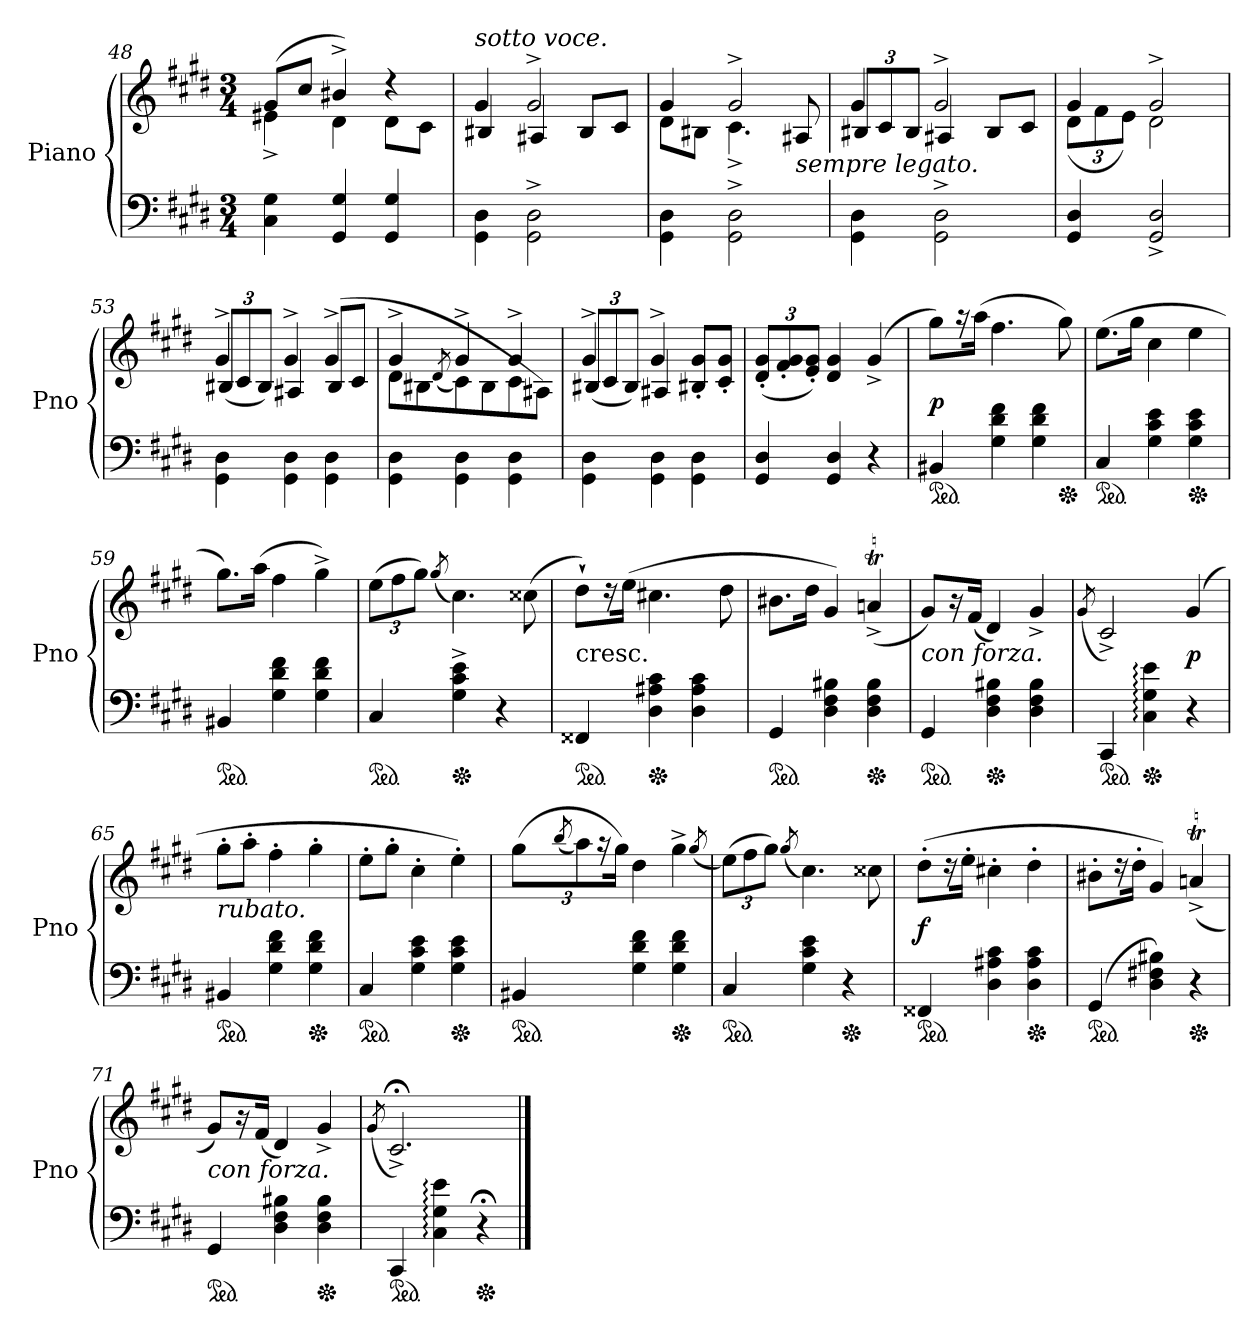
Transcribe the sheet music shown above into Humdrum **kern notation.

**kern	**kern	**dynam
*part1	*part1	*part1
*staff2	*staff1	*staff1/2
*I"Piano	*	*
*I'Pno	*	*
*clefF4	*clefG2	*
*k[f#c#g#d#]	*k[f#c#g#d#]	*
*c#:	*c#:	*
*M3/4	*M3/4	*
=48	=48	=48
*	*^	*
4C# 4G#	(8g#L	4e#X^	.
.	8cc#J	.	.
4GG# 4G#	4b#X^)	4d#	.
4GG# 4G#	4r	8d#L	.
.	.	8c#J	.
=49	=49	=49	=49
!	!LO:TX:a:i:t=sotto voce.	!	!
4GG#\ 4D#\	4g#	4B#X/	.
2GG#^<\ 2D#^<\	2g#^>	4A#X/	.
.	.	8B#/L	.
.	.	8c#/J	.
=50	=50	=50	=50
4GG#\ 4D#\	4g#	8d#L	.
.	.	8B#XJ	.
2GG#^\ 2D#^\	2g#^	4.c#^	.
!	!	!LO:TX:b:i:t=sempre legato.	!
.	.	8A#X/	.
=51	=51	=51	=51
4GG#\ 4D#\	4g#	12B#X/L	.
.	.	12c#/	.
.	.	12B#/J	.
2GG#^<\ 2D#^<\	2g#^>	4A#X/	.
.	.	8B#/L	.
.	.	8c#/J	.
=52	=52	=52	=52
4GG# 4D#	4g#	(12d#L	.
.	.	12f#	.
.	.	12eJ)	.
2GG#^ 2D#^	2g#^	2d#	.
=53	=53	=53	=53
4GG#\ 4D#\	4g#^>	(12B#X/L	.
.	.	12c#/	.
.	.	12B#/J)	.
4GG#\ 4D#\	4g#^>	4A#X/	.
4GG#\ 4D#\	4g#^>	(8B#/L	.
.	.	8c#/J	.
=54	=54	=54	=54
4GG#\ 4D#\	4g#^	8d#L	.
.	.	8B#X	.
.	.	(8qd#	.
4GG#\ 4D#\	4g#^	8c#)	.
.	.	8B#	.
4GG#\ 4D#\	4g#^	8c#	.
.	.	8A#XJ)	.
=55	=55	=55	=55
4GG#\ 4D#\	4g#^>	(>12B#X/L	.
.	.	12c#/	.
.	.	12B#/J)	.
4GG#\ 4D#\	4g#^>	4A#X/	.
4GG#\ 4D#\	8B#X' 8g#'L	4ryy	.
.	8c#' 8g#'J	.	.
*	*v	*v	*
=56	=56	=56
4GG# 4D#	(12d#' 12g#'L	.
.	12f#' 12g#'	.
.	12e' 12g#'J)	.
4GG# 4D#	4d# 4g#	.
4r	(4g#^	.
=57	=57	=57
*ped	*	*
4BB#X	8gg#L)	p
.	16r	.
.	(16aaJk	.
4G# 4d# 4f#	4.ff#	.
4G# 4d# 4f#	.	.
*Xped	*	*
.	8gg#)	.
=58	=58	=58
*ped	*	*
4C#	(8.eeL	.
.	16gg#Jk	.
4G# 4c# 4e	4cc#	.
*Xped	*	*
4G# 4c# 4e	4ee	.
=59	=59	=59
*ped	*	*
4BB#X	8.gg#L)	.
.	(16aaJk	.
4G# 4d# 4f#	4ff#	.
4G# 4d# 4f#	4gg#^)	.
=60	=60	=60
*ped	*	*
4C#	(12eeL	.
.	12ff#	.
.	12gg#J)	.
.	(8qgg#	.
*Xped	*	*
4G#^ 4c#^ 4e^	4.cc#)	.
4r	.	.
.	(8cc##X	.
=61	=61	=61
!	!LO:TX:c:t=cresc.	!
*ped	*	*
4FF##X	8dd#`L)	.
.	16rdd	.
.	(16eeJk	.
*Xped	*	*
4D# 4A#X 4c#	4.cc#X	.
4D# 4A# 4c#	.	.
.	8dd#	.
=62	=62	=62
*ped	*	*
4GG#	8.b#XL	.
.	16dd#Jk	.
4D# 4F# 4B#X	4g#)	.
*Xped	*	*
4D# 4F# 4B#	(4anT^	.
=63	=63	=63
!	!LO:TX:b:i:t=con forza.	!
*ped	*	*
4GG#	8g#L)	.
.	16r	.
.	(16f#Jk	.
*Xped	*	*
4D# 4F# 4B#X	4d#)	.
4D# 4F# 4B#	4g#^	.
=64	=64	=64
.	(8qg#	.
*ped	*	*
4CC#	2c#^)	.
*Xped	*	*
4C#: 4G#: 4e:	.	.
4r	(>4g#	p
=65	=65	=65
!	!LO:TX:b:i:t=rubato.	!
*ped	*	*
4BB#X	8gg#'L	.
.	8aa'J	.
4G# 4d# 4f#	4ff#'	.
*Xped	*	*
4G# 4d# 4f#	4gg#'	.
=66	=66	=66
*ped	*	*
4C#	8ee'L	.
.	8gg#'J	.
4G# 4c# 4e	4cc#'	.
*Xped	*	*
4G# 4c# 4e	4ee')	.
=67	=67	=67
*ped	*	*
4BB#X	(12gg#L	.
.	(8qbb	.
.	12aa)	.
.	24raa	.
.	24gg#Jk)	.
4G# 4d# 4f#	4dd#	.
*Xped	*	*
4G# 4d# 4f#	4gg#^	.
.	(8qgg#	.
=68	=68	=68
*ped	*	*
4C#	(12eeL)	.
.	12ff#	.
.	12gg#J)	.
.	(8qgg#	.
4G# 4c# 4e	4.cc#)	.
*Xped	*	*
4r	.	.
.	8cc##X	.
=69	=69	=69
*ped	*	*
4FF##X	(8dd#'L	f
.	16rdd	.
.	16ee'Jk	.
4D# 4A#X 4c#	4cc#X'	.
*Xped	*	*
4D# 4A# 4c#	4dd#'	.
=70	=70	=70
*ped	*	*
(4GG#	8b#X'L	.
.	16rdd	.
.	16dd#'Jk	.
4D# 4F#X 4B#X)	4g#)	.
*Xped	*	*
4r	(4anT^	.
=71	=71	=71
!	!LO:TX:b:i:t=con forza.	!
*ped	*	*
4GG#	8g#L)	.
.	16r	.
.	(16f#Jk	.
4D# 4F# 4B#X	4d#)	.
*Xped	*	*
4D# 4F# 4B#	4g#^	.
=72	=72	=72
.	(8qg#	.
*ped	*	*
4CC#	2.c#;<^)	.
4C#: 4G#: 4e:	.	.
*Xped	*	*
4r;<	.	.
==	==	==
*-	*-	*-
